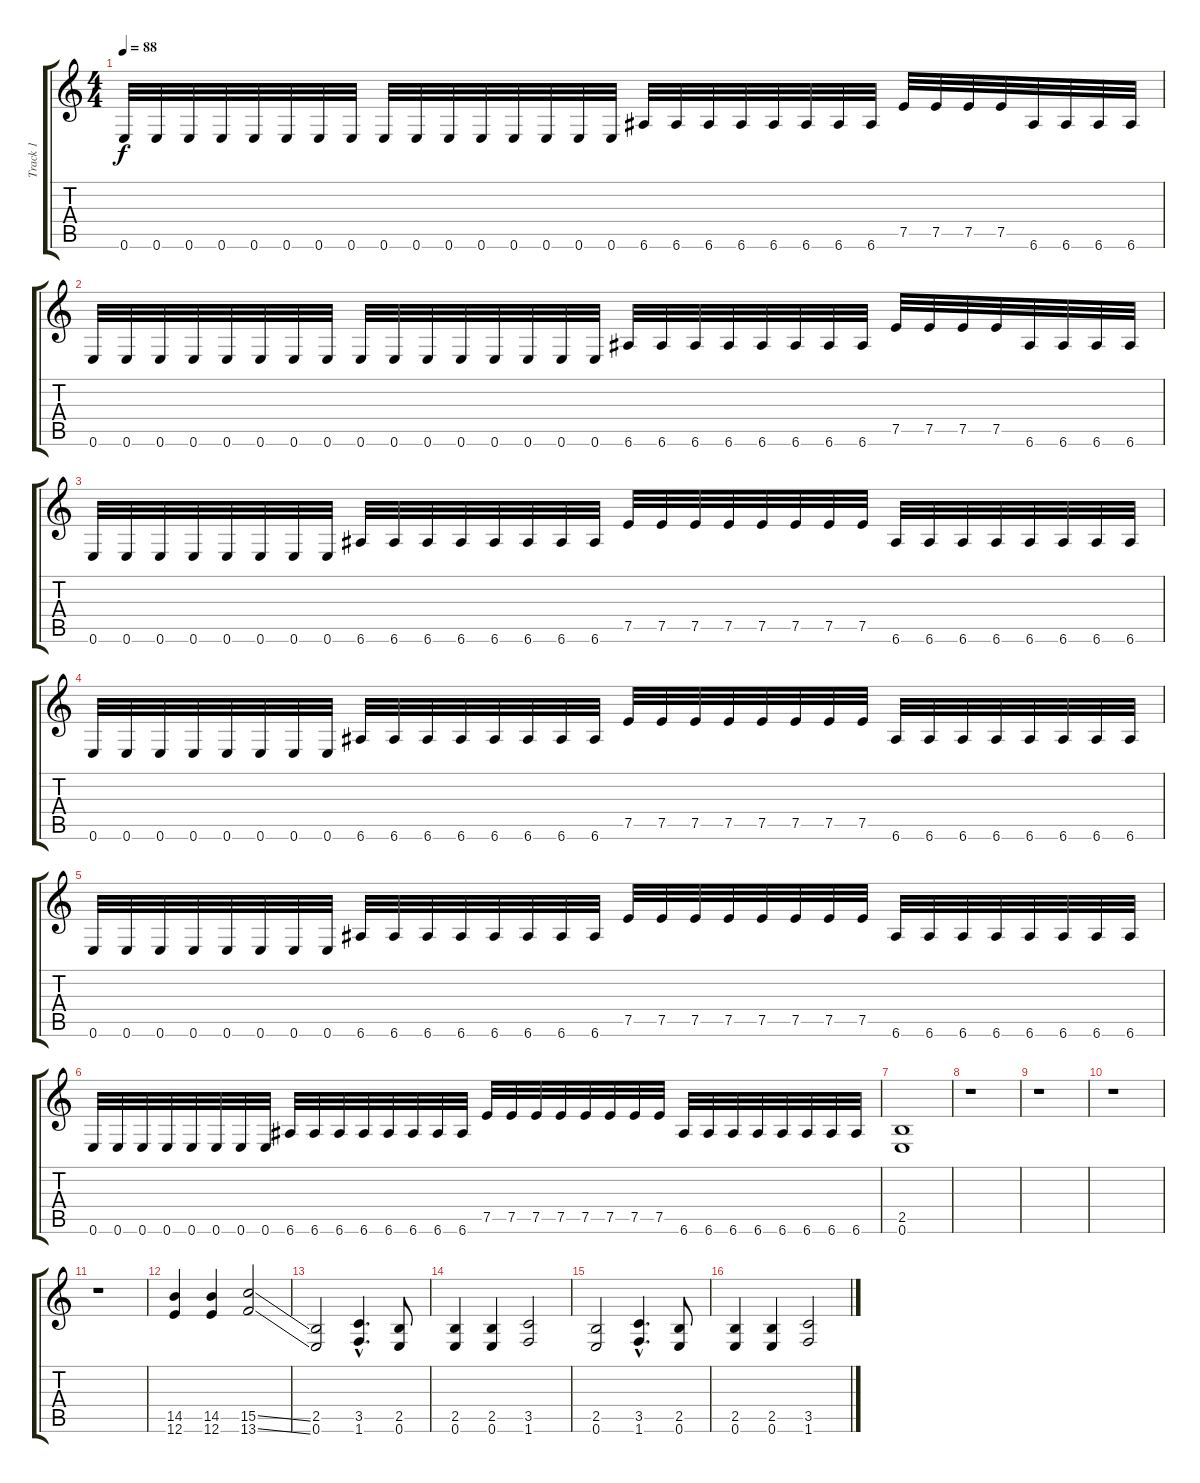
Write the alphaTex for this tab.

\track ("Track 1" "Track 1") {instrument overdrivenguitar}
\staff {score tabs}
\tuning (E4 B3 G3 D3 A2 E2) {hide}
\ts (4 4)
\tempo 88
\clef g2
\ks c
0.6.32{dy f} 0.6.32 0.6.32 0.6.32 0.6.32 0.6.32 0.6.32 0.6.32 0.6.32 0.6.32 0.6.32 0.6.32 0.6.32 0.6.32 0.6.32 0.6.32 6.6.32 6.6.32 6.6.32 6.6.32 6.6.32 6.6.32 6.6.32 6.6.32 7.5.32 7.5.32 7.5.32 7.5.32 6.6.32 6.6.32 6.6.32 6.6.32 |
0.6.32 0.6.32 0.6.32 0.6.32 0.6.32 0.6.32 0.6.32 0.6.32 0.6.32 0.6.32 0.6.32 0.6.32 0.6.32 0.6.32 0.6.32 0.6.32 6.6.32 6.6.32 6.6.32 6.6.32 6.6.32 6.6.32 6.6.32 6.6.32 7.5.32 7.5.32 7.5.32 7.5.32 6.6.32 6.6.32 6.6.32 6.6.32 |
0.6.32 0.6.32 0.6.32 0.6.32 0.6.32 0.6.32 0.6.32 0.6.32 6.6.32 6.6.32 6.6.32 6.6.32 6.6.32 6.6.32 6.6.32 6.6.32 7.5.32 7.5.32 7.5.32 7.5.32 7.5.32 7.5.32 7.5.32 7.5.32 6.6.32 6.6.32 6.6.32 6.6.32 6.6.32 6.6.32 6.6.32 6.6.32 |
0.6.32 0.6.32 0.6.32 0.6.32 0.6.32 0.6.32 0.6.32 0.6.32 6.6.32 6.6.32 6.6.32 6.6.32 6.6.32 6.6.32 6.6.32 6.6.32 7.5.32 7.5.32 7.5.32 7.5.32 7.5.32 7.5.32 7.5.32 7.5.32 6.6.32 6.6.32 6.6.32 6.6.32 6.6.32 6.6.32 6.6.32 6.6.32 |
0.6.32 0.6.32 0.6.32 0.6.32 0.6.32 0.6.32 0.6.32 0.6.32 6.6.32 6.6.32 6.6.32 6.6.32 6.6.32 6.6.32 6.6.32 6.6.32 7.5.32 7.5.32 7.5.32 7.5.32 7.5.32 7.5.32 7.5.32 7.5.32 6.6.32 6.6.32 6.6.32 6.6.32 6.6.32 6.6.32 6.6.32 6.6.32 |
0.6.32 0.6.32 0.6.32 0.6.32 0.6.32 0.6.32 0.6.32 0.6.32 6.6.32 6.6.32 6.6.32 6.6.32 6.6.32 6.6.32 6.6.32 6.6.32 7.5.32 7.5.32 7.5.32 7.5.32 7.5.32 7.5.32 7.5.32 7.5.32 6.6.32 6.6.32 6.6.32 6.6.32 6.6.32 6.6.32 6.6.32 6.6.32 |
(2.5 0.6).1 |
r.1 |
r.1 |
r.1 |
r.1 |
(14.5 12.6).4 (14.5 12.6).4 (15.5{ss} 13.6{ss}).2 |
(2.5 0.6).2 (3.5{hac} 1.6{hac}).4{d} (2.5 0.6).8 |
(2.5 0.6).4 (2.5 0.6).4 (3.5 1.6).2 |
(2.5 0.6).2 (3.5{hac} 1.6{hac}).4{d} (2.5 0.6).8 |
(2.5 0.6).4 (2.5 0.6).4 (3.5 1.6).2
